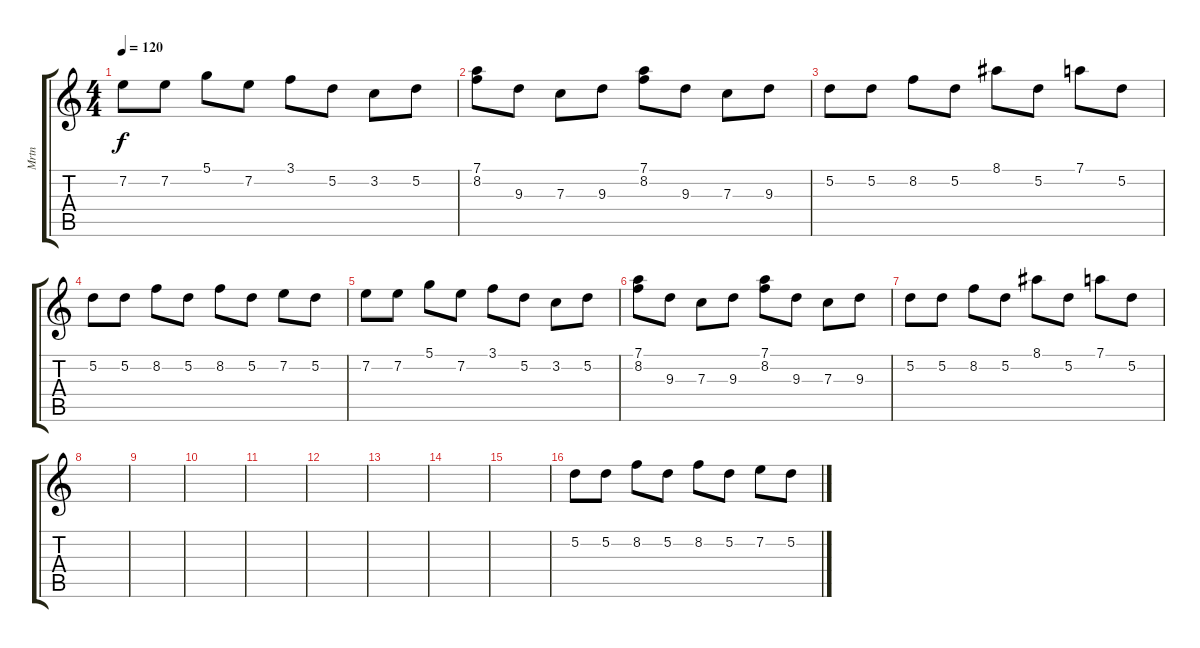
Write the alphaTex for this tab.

\track ("Mrtn" "Mrtn") {instrument distortionguitar}
\staff {score tabs}
\tuning (D4 A3 F3 C3 G2 C2) {hide}
\ts (4 4)
\tempo 120
\clef g2
\ks c
7.2.8{dy f} 7.2.8 5.1.8 7.2.8 3.1.8 5.2.8 3.2.8 5.2.8 |
(7.1 8.2).8 9.3.8 7.3.8 9.3.8 (7.1 8.2).8 9.3.8 7.3.8 9.3.8 |
5.2.8 5.2.8 8.2.8 5.2.8 8.1.8 5.2.8 7.1.8 5.2.8 |
5.2.8 5.2.8 8.2.8 5.2.8 8.2.8 5.2.8 7.2.8 5.2.8 |
7.2.8 7.2.8 5.1.8 7.2.8 3.1.8 5.2.8 3.2.8 5.2.8 |
(7.1 8.2).8 9.3.8 7.3.8 9.3.8 (7.1 8.2).8 9.3.8 7.3.8 9.3.8 |
5.2.8 5.2.8 8.2.8 5.2.8 8.1.8 5.2.8 7.1.8 5.2.8 |
|
|
|
|
|
|
|
|
5.2.8 5.2.8 8.2.8 5.2.8 8.2.8 5.2.8 7.2.8 5.2.8
